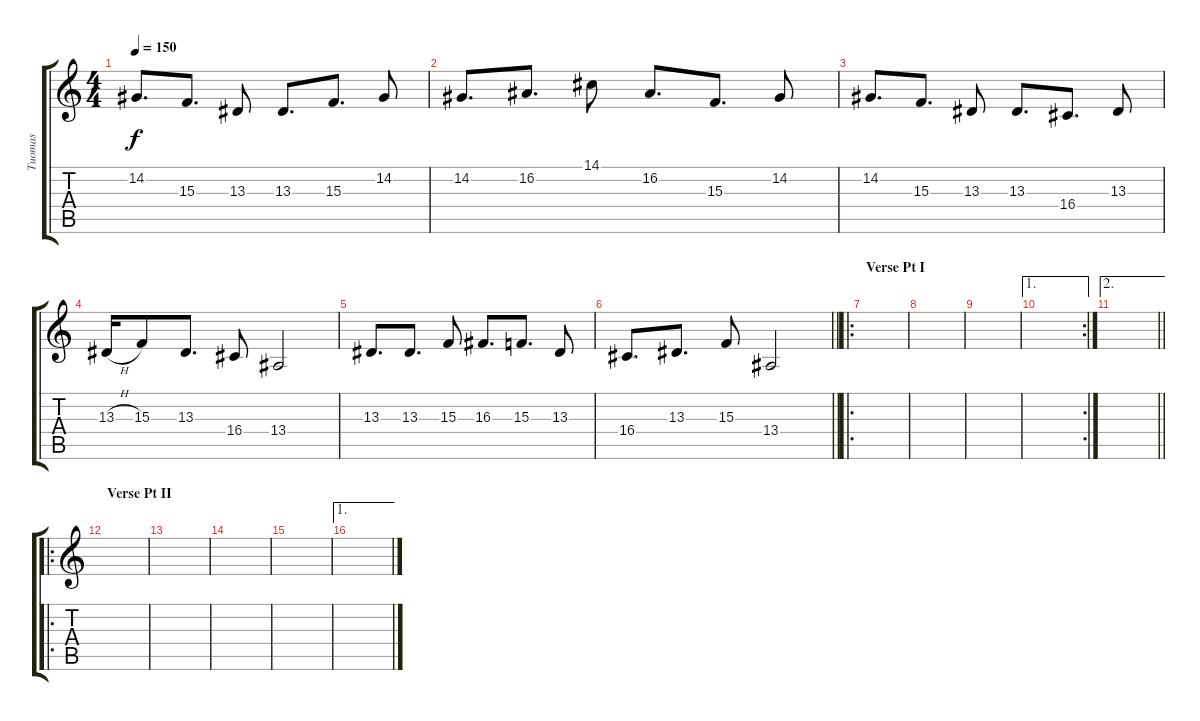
\track ("Tuomas" "Tuomas") {instrument violin}
\staff {score tabs}
\tuning (B3 Gb3 D3 A2 E2 B1) {hide}
\ts (4 4)
\tempo 150
\clef g2
\ks c
14.2.8{d dy f} 15.3.8{d} 13.3.8 13.3.8{d} 15.3.8{d} 14.2.8 |
14.2.8{d} 16.2.8{d} 14.1.8 16.2.8{d} 15.3.8{d} 14.2.8 |
14.2.8{d} 15.3.8{d} 13.3.8 13.3.8{d} 16.4.8{d} 13.3.8 |
13.3{h}.16 15.3.8 13.3.8{d} 16.4.8 13.4.2 |
13.3.8{d} 13.3.8{d} 15.3.8 16.3.8{d} 15.3.8{d} 13.3.8 |
\barLineRight lightlight
16.4.8{d} 13.3.8{d} 15.3.8 13.4.2 |
\ro
\section ("" "Verse Pt I")
|
|
|
\ae 1
\rc 2
|
\ae 2
\barLineRight lightlight
|
\ro
\section ("" "Verse Pt II")
|
|
|
|
\ae 1
